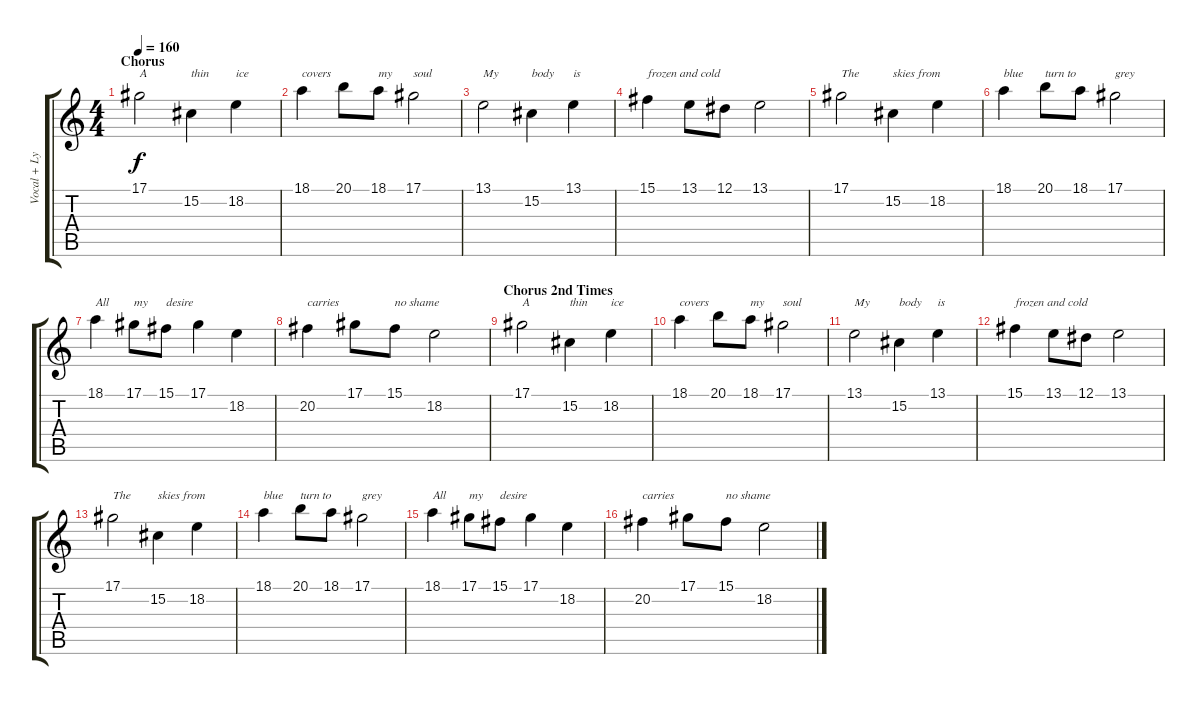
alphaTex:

\track ("Vocal + Lyrics" "Vocal + Ly") {instrument lead3calliope}
\staff {score tabs}
\tuning (Eb4 Bb3 Gb3 Db3 Ab2 Eb2) {hide}
\ts (4 4)
\section ("" "Chorus")
\tempo 160
\clef g2
\ks c
17.1.2{txt "A" dy f} 15.2.4{txt "thin"} 18.2.4{txt "ice"} |
18.1.4{txt "covers"} 20.1.8 18.1.8{txt "my"} 17.1.2{txt "soul"} |
13.1.2{txt "My"} 15.2.4{txt "body"} 13.1.4{txt "is"} |
15.1.4{txt "frozen and cold"} 13.1.8 12.1.8 13.1.2 |
17.1.2{txt "The"} 15.2.4{txt "skies from"} 18.2.4 |
18.1.4{txt "blue"} 20.1.8{txt "turn to"} 18.1.8 17.1.2{txt "grey"} |
18.1.4{txt "All"} 17.1.8{txt "my"} 15.1.8{txt "desire"} 17.1.4 18.2.4 |
20.2.4{txt "carries"} 17.1.8 15.1.8{txt "no shame"} 18.2.2 |
\section ("" "Chorus 2nd Times")
17.1.2{txt "A"} 15.2.4{txt "thin"} 18.2.4{txt "ice"} |
18.1.4{txt "covers"} 20.1.8 18.1.8{txt "my"} 17.1.2{txt "soul"} |
13.1.2{txt "My"} 15.2.4{txt "body"} 13.1.4{txt "is"} |
15.1.4{txt "frozen and cold"} 13.1.8 12.1.8 13.1.2 |
17.1.2{txt "The"} 15.2.4{txt "skies from"} 18.2.4 |
18.1.4{txt "blue"} 20.1.8{txt "turn to"} 18.1.8 17.1.2{txt "grey"} |
18.1.4{txt "All"} 17.1.8{txt "my"} 15.1.8{txt "desire"} 17.1.4 18.2.4 |
20.2.4{txt "carries"} 17.1.8 15.1.8{txt "no shame"} 18.2.2
